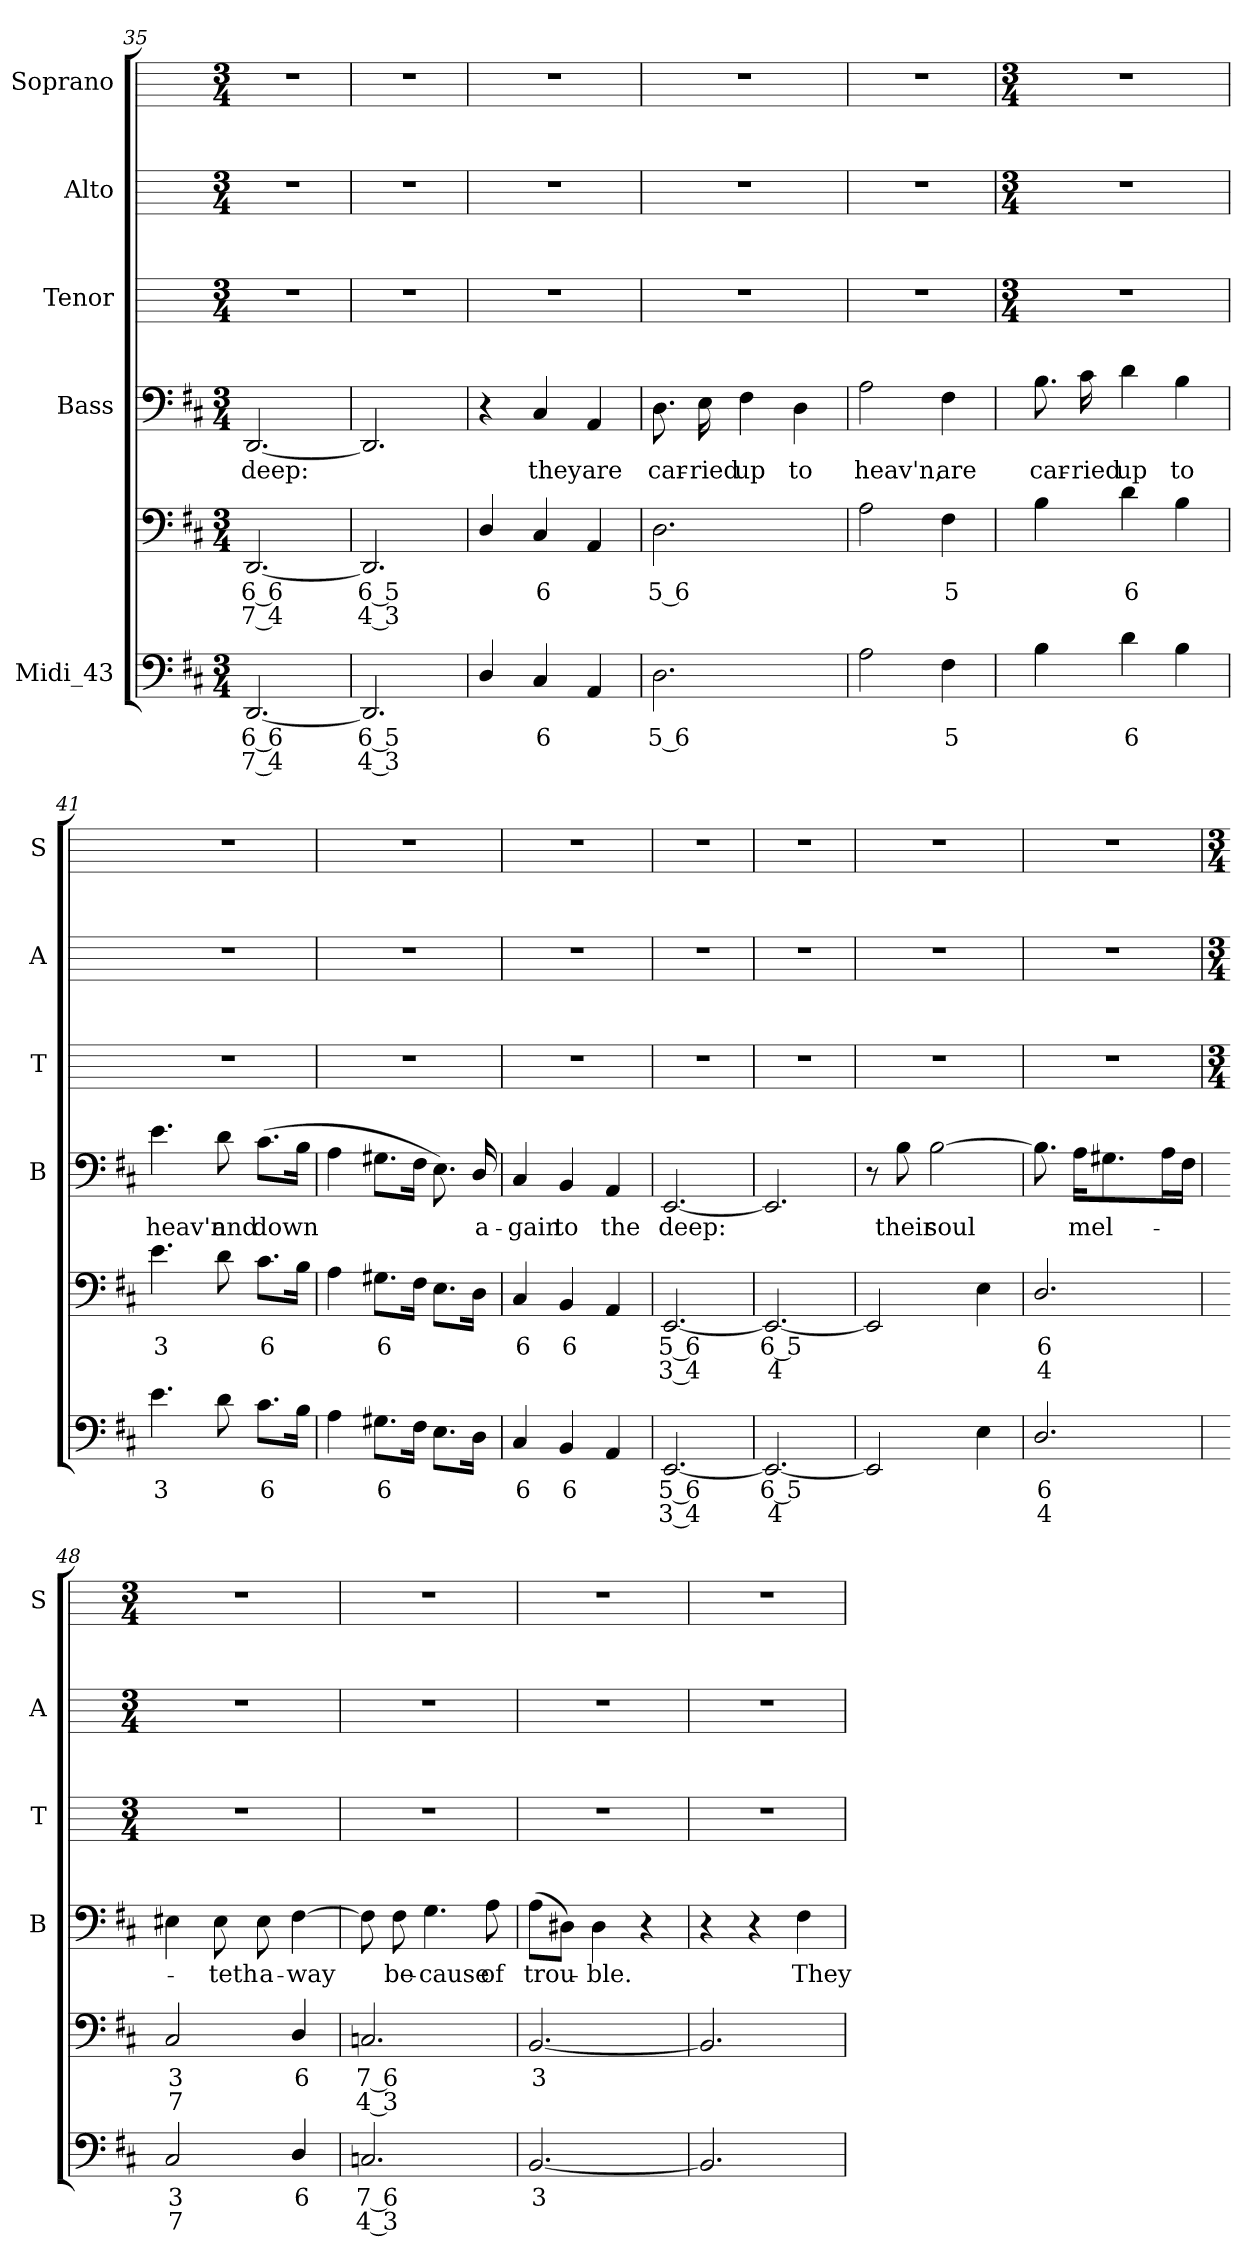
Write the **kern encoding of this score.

**kern	**text	**text	**kern	**text	**text	**kern	**text	**kern	**kern	**kern
*part5	*part5	*part5	*part5	*part5	*part5	*part4	*part4	*part3	*part2	*part1
*staff6	*staff6	*staff6	*staff5	*staff5	*staff5	*staff4	*staff4	*staff3	*staff2	*staff1
*I"Midi_43	*	*	*	*	*	*I"Bass	*	*I"Tenor	*I"Alto	*I"Soprano
*	*	*	*	*	*	*I'B	*	*I'T	*I'A	*I'S
*	*	*	*clefF4	*	*	*clefF4	*	*	*	*
*k[f#c#]	*	*	*k[f#c#]	*	*	*k[f#c#]	*	*	*	*
*D:	*	*	*D:	*	*	*D:	*	*	*	*
*M3/4	*	*	*M3/4	*	*	*M3/4	*	*M3/4	*M3/4	*M3/4
=35	=35	=35	=35	=35	=35	=35	=35	=35	=35	=35
!	!LO:LY:b	!LO:LY:b	!	!LO:LY:b	!LO:LY:b	!	!LO:LY:b	!	!	!
[2.DD	6 6	7 4	[2.DD	6 6	7 4	[2.DD	deep:	2.r	2.r	2.r
=36	=36	=36	=36	=36	=36	=36	=36	=36	=36	=36
!	!LO:LY:b	!LO:LY:b	!	!LO:LY:b	!LO:LY:b	!	!	!	!	!
2.DD]	6 5	4 3	2.DD]	6 5	4 3	2.DD]	.	2.r	2.r	2.r
=37	=37	=37	=37	=37	=37	=37	=37	=37	=37	=37
4D/	.	.	4D/	.	.	4r	.	2.r	2.r	2.r
!	!LO:LY:b	!	!	!LO:LY:b	!	!	!LO:LY:b	!	!	!
4C#	6	.	4C#	6	.	4C#	they	.	.	.
!	!	!	!	!	!	!	!LO:LY:b	!	!	!
4AA	.	.	4AA	.	.	4AA	are	.	.	.
=38	=38	=38	=38	=38	=38	=38	=38	=38	=38	=38
!	!LO:LY:b	!	!	!LO:LY:b	!	!	!LO:LY:b	!	!	!
2.D	5 6	.	2.D	5 6	.	8.D	car-	2.r	2.r	2.r
!	!	!	!	!	!	!	!LO:LY:b	!	!	!
.	.	.	.	.	.	16E	-ried	.	.	.
!	!	!	!	!	!	!	!LO:LY:b	!	!	!
.	.	.	.	.	.	4F#	up	.	.	.
!	!	!	!	!	!	!	!LO:LY:b	!	!	!
.	.	.	.	.	.	4D	to	.	.	.
=39	=39	=39	=39	=39	=39	=39	=39	=39	=39	=39
!	!	!	!	!	!	!	!LO:LY:b	!	!	!
2A	.	.	2A	.	.	2A	heav'n,	2.r	2.r	2.r
!	!LO:LY:b	!	!	!LO:LY:b	!	!	!LO:LY:b	!	!	!
4F#	5	.	4F#	5	.	4F#	are	.	.	.
!!LO:LB:g=z
=40	=40	=40	=40	=40	=40	=40	=40	=40	=40	=40
*	*	*	*	*	*	*	*	*M3/4	*M3/4	*M3/4
!	!	!	!	!	!	!	!LO:LY:b	!	!	!
4B	.	.	4B	.	.	8.B	car-	2.r	2.r	2.r
!	!	!	!	!	!	!	!LO:LY:b	!	!	!
.	.	.	.	.	.	16c#	-ried	.	.	.
!	!LO:LY:b	!	!	!LO:LY:b	!	!	!LO:LY:b	!	!	!
4d	6	.	4d	6	.	4d	up	.	.	.
!	!	!	!	!	!	!	!LO:LY:b	!	!	!
4B	.	.	4B	.	.	4B	to	.	.	.
=41	=41	=41	=41	=41	=41	=41	=41	=41	=41	=41
!	!LO:LY:b	!	!	!LO:LY:b	!	!	!LO:LY:b	!	!	!
4.e	3	.	4.e	3	.	4.e	heav'n	2.r	2.r	2.r
!	!	!	!	!	!	!	!LO:LY:b	!	!	!
8d	.	.	8d	.	.	8d	and	.	.	.
!	!LO:LY:b	!	!	!LO:LY:b	!	!	!LO:LY:b	!	!	!
8.c#L	6	.	8.c#L	6	.	(>8.c#L	down	.	.	.
16BJ	.	.	16BJ	.	.	16BJ	.	.	.	.
=42	=42	=42	=42	=42	=42	=42	=42	=42	=42	=42
4A	.	.	4A	.	.	4A	.	2.r	2.r	2.r
!	!LO:LY:b	!	!	!LO:LY:b	!	!	!	!	!	!
8.G#XL	6	.	8.G#XL	6	.	8.G#XL	.	.	.	.
16F#J	.	.	16F#J	.	.	16F#J	.	.	.	.
8.EL	.	.	8.EL	.	.	8.E)	.	.	.	.
!	!	!	!	!	!	!	!LO:LY:b	!	!	!
16DJ	.	.	16DJ	.	.	16D/	a-	.	.	.
=43	=43	=43	=43	=43	=43	=43	=43	=43	=43	=43
!	!LO:LY:b	!	!	!LO:LY:b	!	!	!LO:LY:b	!	!	!
4C#	6	.	4C#	6	.	4C#	-gain	2.r	2.r	2.r
!	!LO:LY:b	!	!	!LO:LY:b	!	!	!LO:LY:b	!	!	!
4BB	6	.	4BB	6	.	4BB	to	.	.	.
!	!	!	!	!	!	!	!LO:LY:b	!	!	!
4AA	.	.	4AA	.	.	4AA	the	.	.	.
=44	=44	=44	=44	=44	=44	=44	=44	=44	=44	=44
!	!LO:LY:b	!LO:LY:b	!	!LO:LY:b	!LO:LY:b	!	!LO:LY:b	!	!	!
[2.EE	5 6	3 4	[2.EE	5 6	3 4	[2.EE	deep:	2.r	2.r	2.r
=45	=45	=45	=45	=45	=45	=45	=45	=45	=45	=45
!	!LO:LY:b	!LO:LY:b	!	!LO:LY:b	!LO:LY:b	!	!	!	!	!
2.EE_	6 5	4	2.EE_	6 5	4	2.EE]	.	2.r	2.r	2.r
=46	=46	=46	=46	=46	=46	=46	=46	=46	=46	=46
2EE]	.	.	2EE]	.	.	8r	.	2.r	2.r	2.r
!	!	!	!	!	!	!	!LO:LY:b	!	!	!
.	.	.	.	.	.	8B	their	.	.	.
!	!	!	!	!	!	!	!LO:LY:b	!	!	!
.	.	.	.	.	.	[2B	soul	.	.	.
4E	.	.	4E	.	.	.	.	.	.	.
=47	=47	=47	=47	=47	=47	=47	=47	=47	=47	=47
!	!LO:LY:b	!LO:LY:b	!	!LO:LY:b	!LO:LY:b	!	!	!	!	!
2.D/	6	4	2.D/	6	4	8.B]	.	2.r	2.r	2.r
!	!	!	!	!	!	!	!LO:LY:b	!	!	!
.	.	.	.	.	.	16ALL	mel-	.	.	.
.	.	.	.	.	.	4.G#X	.	.	.	.
.	.	.	.	.	.	16A	.	.	.	.
.	.	.	.	.	.	16F#JJ	.	.	.	.
!!LO:LB:g=z
=48	=48	=48	=48	=48	=48	=48	=48	=48	=48	=48
*	*	*	*	*	*	*	*	*M3/4	*M3/4	*M3/4
!	!LO:LY:b	!LO:LY:b	!	!LO:LY:b	!LO:LY:b	!	!	!	!	!
2C#	3	7	2C#	3	7	4E#X	.	2.r	2.r	2.r
!	!	!	!	!	!	!	!LO:LY:b	!	!	!
.	.	.	.	.	.	8E#	teth	.	.	.
!	!	!	!	!	!	!	!LO:LY:b	!	!	!
.	.	.	.	.	.	8E#	a-	.	.	.
!	!LO:LY:b	!	!	!LO:LY:b	!	!	!LO:LY:b	!	!	!
4D/	6	.	4D/	6	.	[4F#	-way	.	.	.
=49	=49	=49	=49	=49	=49	=49	=49	=49	=49	=49
!	!LO:LY:b	!LO:LY:b	!	!LO:LY:b	!LO:LY:b	!	!	!	!	!
2.Cn	7 6	4 3	2.Cn	7 6	4 3	8F#]	.	2.r	2.r	2.r
!	!	!	!	!	!	!	!LO:LY:b	!	!	!
.	.	.	.	.	.	8F#	be-	.	.	.
!	!	!	!	!	!	!	!LO:LY:b	!	!	!
.	.	.	.	.	.	4.G	-cause	.	.	.
!	!	!	!	!	!	!	!LO:LY:b	!	!	!
.	.	.	.	.	.	8A	of	.	.	.
=50	=50	=50	=50	=50	=50	=50	=50	=50	=50	=50
!	!LO:LY:b	!	!	!LO:LY:b	!	!	!LO:LY:b	!	!	!
[2.BB	3	.	[2.BB	3	.	(>8AL	trou-	2.r	2.r	2.r
.	.	.	.	.	.	8D#XJ)	.	.	.	.
!	!	!	!	!	!	!	!LO:LY:b	!	!	!
.	.	.	.	.	.	4D#	ble.	.	.	.
.	.	.	.	.	.	4r	.	.	.	.
=51	=51	=51	=51	=51	=51	=51	=51	=51	=51	=51
2.BB]	.	.	2.BB]	.	.	4r	.	2.r	2.r	2.r
.	.	.	.	.	.	4r	.	.	.	.
!	!	!	!	!	!	!	!LO:LY:b	!	!	!
.	.	.	.	.	.	4F#	They	.	.	.
=	=	=	=	=	=	=	=	=	=	=
*-	*-	*-	*-	*-	*-	*-	*-	*-	*-	*-
